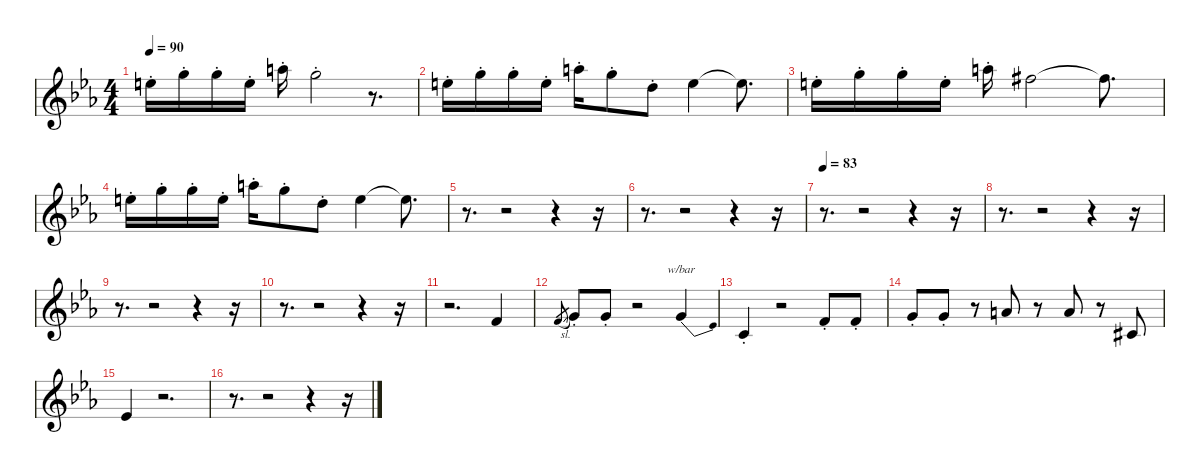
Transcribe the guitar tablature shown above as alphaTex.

\defaultSystemsLayout 4
\hideDynamics
\bracketExtendMode nobrackets
\singleTrackTrackNamePolicy hidden
\multiTrackTrackNamePolicy hidden
\firstSystemTrackNameMode fullname
\firstSystemTrackNameOrientation horizontal
\otherSystemsTrackNameOrientation horizontal
\track ("Cuivres 1" "tpt.") {instrument brasssection}
\staff {score}
\tuning (E4 B3 G3 D3 A2 E2)
\displaytranspose 3
\ts (4 4)
\tempo 90
\clef g2
\ks eb
14.2{st acc forcenatural}.16{dy f instrument brasssection beam Down} 12.1{st acc forcenatural}.16{beam Down} 12.1{st acc forcenatural}.16{beam Down} 14.2{st acc forcenatural}.16{beam Down} 14.1{st acc forcenatural}.16{beam Down} 12.1{st acc forcenatural}.2{beam Down} r.8{d beam Down} |
14.2{st acc forcenatural}.16{beam Down} 12.1{st acc forcenatural}.16{beam Down} 12.1{st acc forcenatural}.16{beam Down} 14.2{st acc forcenatural}.16{beam Down} 14.1{st acc forcenatural}.16{beam Down} 12.1{st acc forcenatural}.8{beam Down} 12.2{st acc forcenatural}.8{beam Down} 14.2{acc forcenatural}.4{beam Down} 14.2{t acc forcenatural}.8{d beam Down} |
14.2{st acc forcenatural}.16{beam Down} 12.1{st acc forcenatural}.16{beam Down} 12.1{st acc forcenatural}.16{beam Down} 14.2{st acc forcenatural}.16{beam Down} 14.1{st acc forcenatural}.16{beam Down} 11.1{acc #}.2{beam Down} 11.1{t acc #}.8{d beam Down} |
14.2{st acc forcenatural}.16{beam Down} 12.1{st acc forcenatural}.16{beam Down} 12.1{st acc forcenatural}.16{beam Down} 14.2{st acc forcenatural}.16{beam Down} 14.1{st acc forcenatural}.16{beam Down} 12.1{st acc forcenatural}.8{beam Down} 12.2{st acc forcenatural}.8{beam Down} 14.2{acc forcenatural}.4{beam Down} 14.2{t acc forcenatural}.8{d beam Down} |
r.8{d beam Down} r.2{beam Down} r.4{beam Down} r.16{beam Down} |
r.8{d beam Down} r.2{beam Down} r.4{beam Down} r.16{beam Down} |
\tempo 83
r.8{d beam Down} r.2{beam Down} r.4{beam Down} r.16{beam Down} |
r.8{d beam Down} r.2{beam Down} r.4{beam Down} r.16{beam Down} |
r.8{d beam Down} r.2{beam Down} r.4{beam Down} r.16{beam Down} |
r.8{d beam Down} r.2{beam Down} r.4{beam Down} r.16{beam Down} |
r.2{d beam Down} 3.2{acc forcenatural}.4{beam Up} |
3.2{sl acc forcenatural}.8{gr dy pp beam Up} 5.2{st acc forcenatural}.8{dy f beam Up} 5.2{st acc forcenatural}.8{beam Up} r.2{beam Up} 5.2{acc forcenatural}.4{tbe (dive default 0 0 60 -8) beam Up} |
2.3{st acc forcenatural}.4{beam Up} r.2{beam Up} 3.2{st acc forcenatural}.8{beam Up} 3.2{st acc forcenatural}.8{beam Up} |
5.2{st acc forcenatural}.8{beam Up} 5.2{st acc forcenatural}.8{beam Up} r.8{beam Up} 7.2{acc forcenatural}.8{beam Up} r.8{beam Up} 7.2{acc forcenatural}.8{beam Up} r.8{beam Up} 3.3{acc #}.8{beam Up} |
5.3{acc b}.4{beam Up} r.2{d beam Up} |
r.8{d beam Down} r.2{beam Down} r.4{beam Down} r.16{beam Down}
